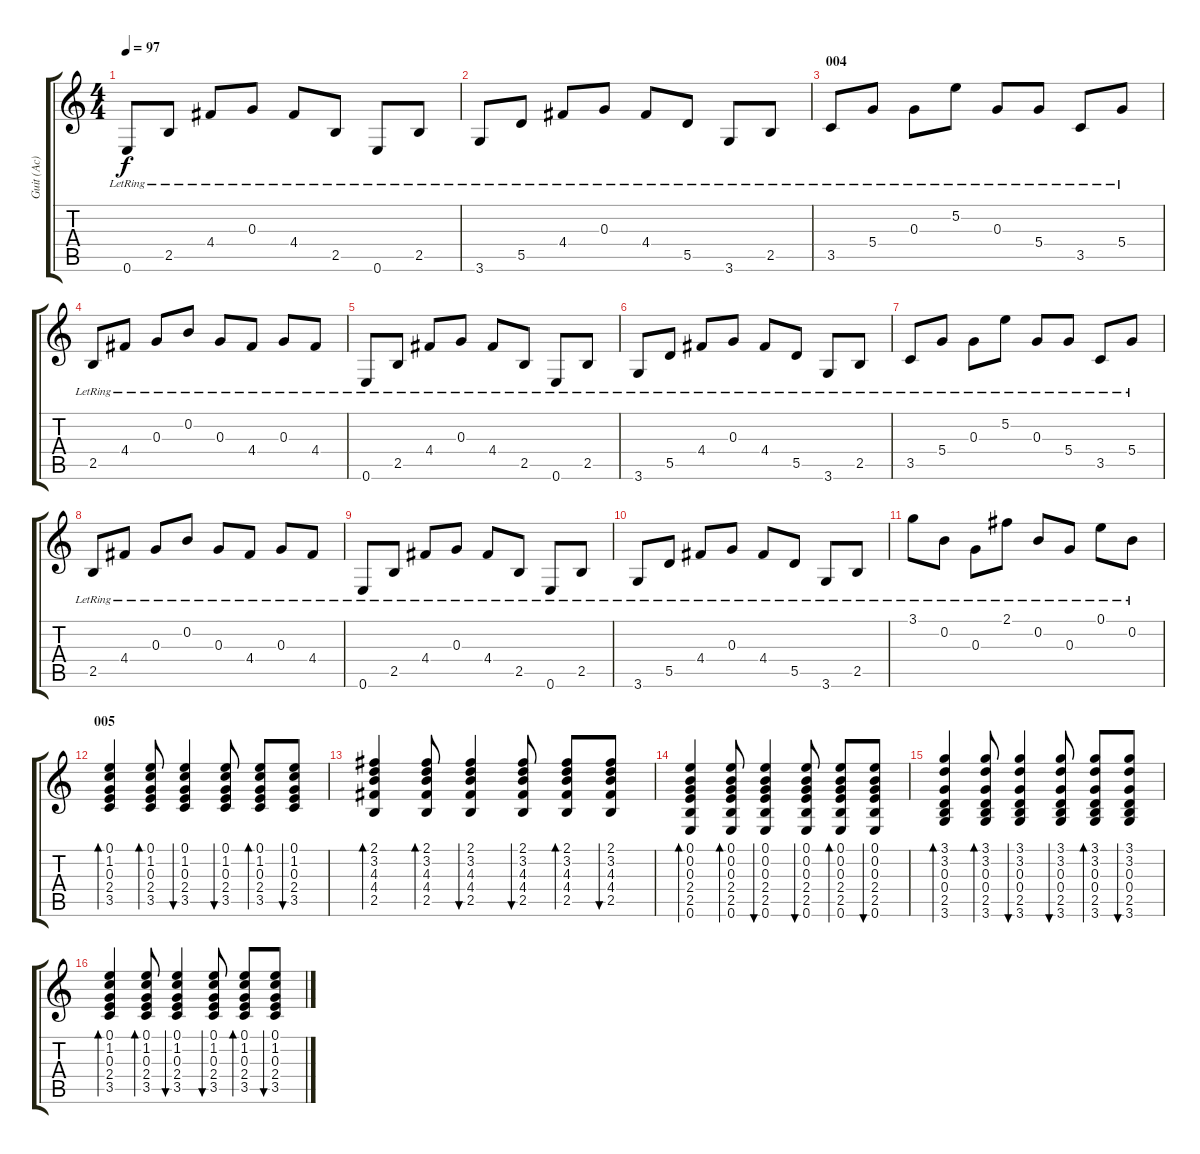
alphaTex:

\track ("Guit (Ac)" "Guit (Ac)") {instrument acousticguitarsteel}
\staff {score tabs}
\tuning (E4 B3 G3 D3 A2 E2) {hide}
\ts (4 4)
\tempo 97
\clef g2
\ks c
0.6{lr}.8{dy f} 2.5{lr}.8 4.4{lr}.8 0.3{lr}.8 4.4{lr}.8 2.5{lr}.8 0.6{lr}.8 2.5{lr}.8 |
3.6{lr}.8 5.5{lr}.8 4.4{lr}.8 0.3{lr}.8 4.4{lr}.8 5.5{lr}.8 3.6{lr}.8 2.5{lr}.8 |
\section ("" "004")
3.5{lr}.8 5.4{lr}.8 0.3{lr}.8 5.2{lr}.8 0.3{lr}.8 5.4{lr}.8 3.5{lr}.8 5.4{lr}.8 |
2.5{lr}.8 4.4{lr}.8 0.3{lr}.8 0.2{lr}.8 0.3{lr}.8 4.4{lr}.8 0.3{lr}.8 4.4{lr}.8 |
0.6{lr}.8 2.5{lr}.8 4.4{lr}.8 0.3{lr}.8 4.4{lr}.8 2.5{lr}.8 0.6{lr}.8 2.5{lr}.8 |
3.6{lr}.8 5.5{lr}.8 4.4{lr}.8 0.3{lr}.8 4.4{lr}.8 5.5{lr}.8 3.6{lr}.8 2.5{lr}.8 |
3.5{lr}.8 5.4{lr}.8 0.3{lr}.8 5.2{lr}.8 0.3{lr}.8 5.4{lr}.8 3.5{lr}.8 5.4{lr}.8 |
2.5{lr}.8 4.4{lr}.8 0.3{lr}.8 0.2{lr}.8 0.3{lr}.8 4.4{lr}.8 0.3{lr}.8 4.4{lr}.8 |
0.6{lr}.8 2.5{lr}.8 4.4{lr}.8 0.3{lr}.8 4.4{lr}.8 2.5{lr}.8 0.6{lr}.8 2.5{lr}.8 |
3.6{lr}.8 5.5{lr}.8 4.4{lr}.8 0.3{lr}.8 4.4{lr}.8 5.5{lr}.8 3.6{lr}.8 2.5{lr}.8 |
3.1{lr}.8 0.2{lr}.8 0.3{lr}.8 2.1{lr}.8 0.2{lr}.8 0.3{lr}.8 0.1{lr}.8 0.2{lr}.8 |
\section ("" "005")
(0.1 1.2 0.3 2.4 3.5).4{bd 30} (0.1 1.2 0.3 2.4 3.5).8{bd 30} (0.1 1.2 0.3 2.4 3.5).4{bu 30} (0.1 1.2 0.3 2.4 3.5).8{bu 30} (0.1 1.2 0.3 2.4 3.5).8{bd 30} (0.1 1.2 0.3 2.4 3.5).8{bu 30} |
(2.1 3.2 4.3 4.4 2.5).4{bd 30} (2.1 3.2 4.3 4.4 2.5).8{bd 30} (2.1 3.2 4.3 4.4 2.5).4{bu 30} (2.1 3.2 4.3 4.4 2.5).8{bu 30} (2.1 3.2 4.3 4.4 2.5).8{bd 30} (2.1 3.2 4.3 4.4 2.5).8{bu 30} |
(0.1 0.2 0.3 2.4 2.5 0.6).4{bd 30} (0.1 0.2 0.3 2.4 2.5 0.6).8{bd 30} (0.1 0.2 0.3 2.4 2.5 0.6).4{bu 30} (0.1 0.2 0.3 2.4 2.5 0.6).8{bu 30} (0.1 0.2 0.3 2.4 2.5 0.6).8{bd 30} (0.1 0.2 0.3 2.4 2.5 0.6).8{bu 30} |
(3.1 3.2 0.3 0.4 2.5 3.6).4{bd 30} (3.1 3.2 0.3 0.4 2.5 3.6).8{bd 30} (3.1 3.2 0.3 0.4 2.5 3.6).4{bu 30} (3.1 3.2 0.3 0.4 2.5 3.6).8{bu 30} (3.1 3.2 0.3 0.4 2.5 3.6).8{bd 30} (3.1 3.2 0.3 0.4 2.5 3.6).8{bu 30} |
(0.1 1.2 0.3 2.4 3.5).4{bd 30} (0.1 1.2 0.3 2.4 3.5).8{bd 30} (0.1 1.2 0.3 2.4 3.5).4{bu 30} (0.1 1.2 0.3 2.4 3.5).8{bu 30} (0.1 1.2 0.3 2.4 3.5).8{bd 30} (0.1 1.2 0.3 2.4 3.5).8{bu 30}
